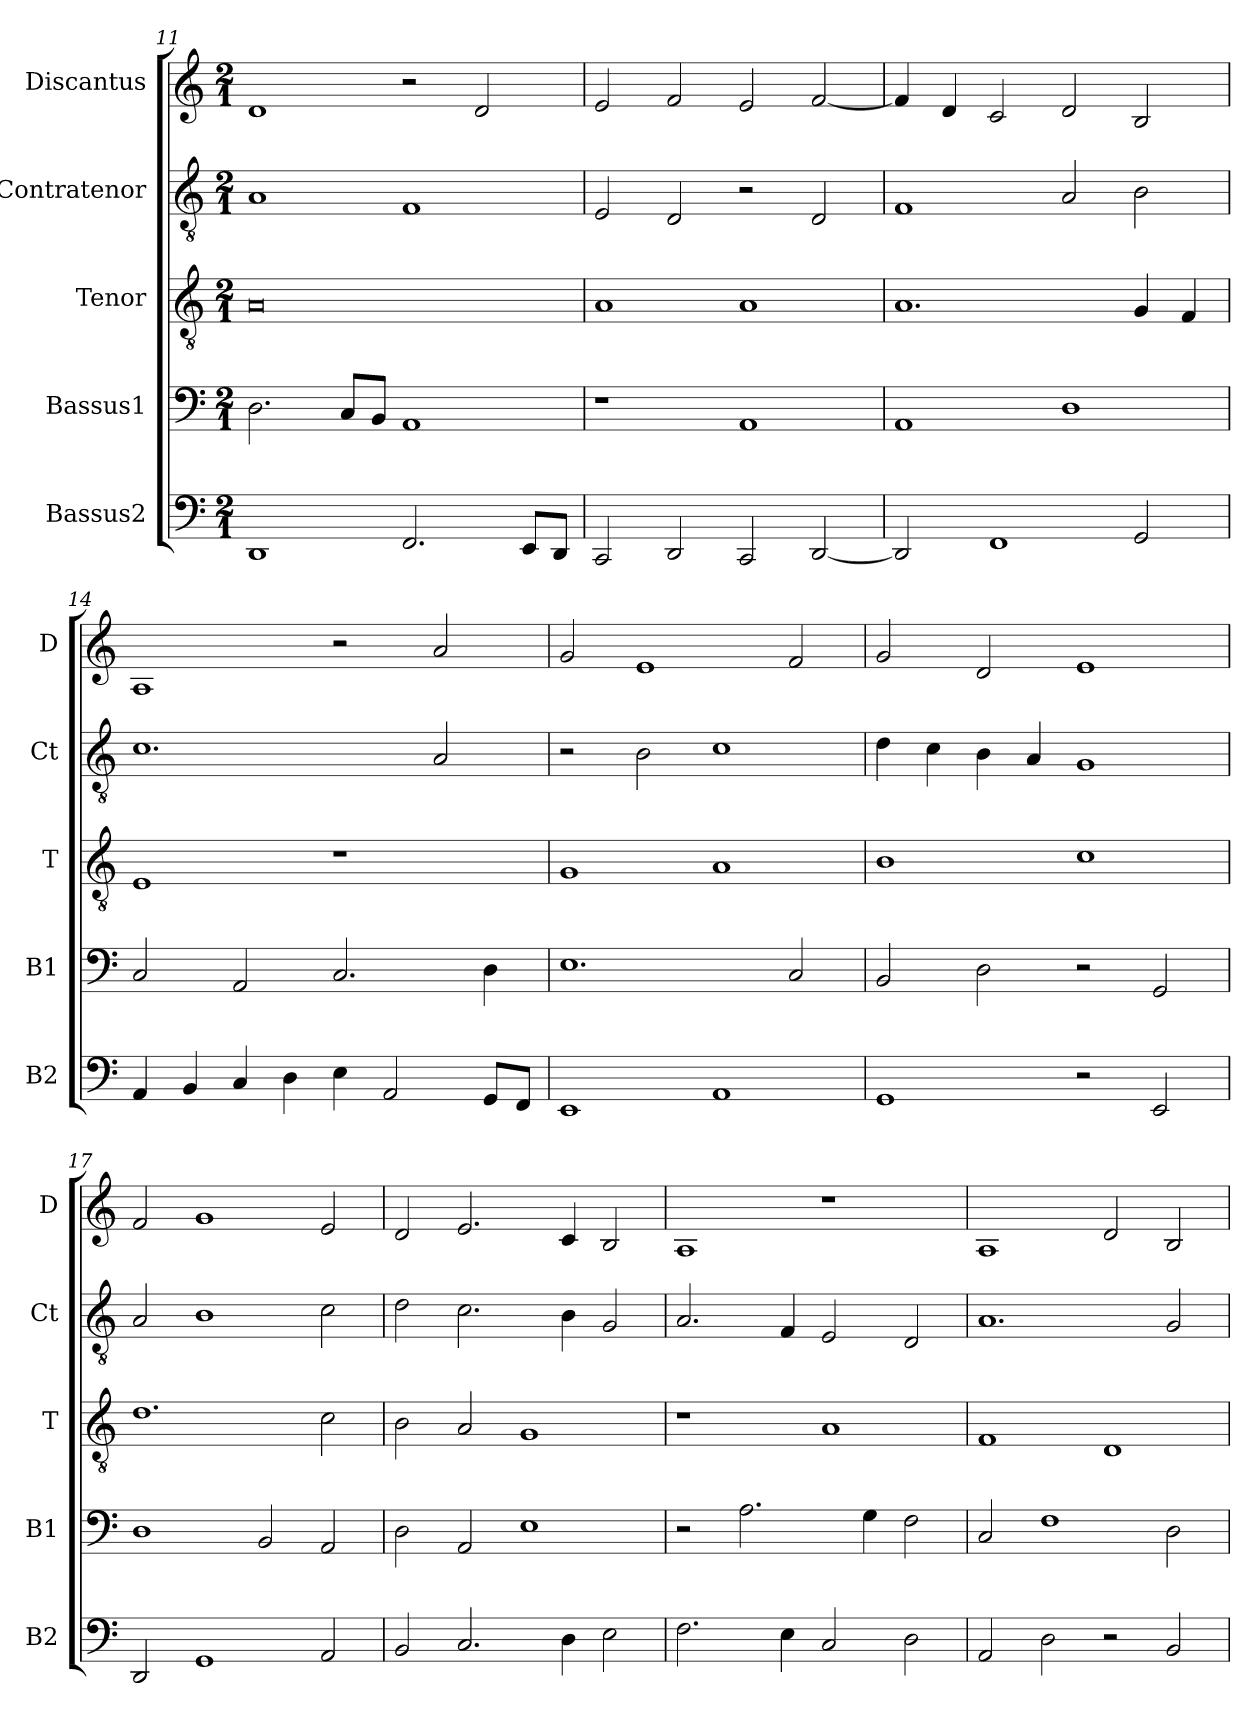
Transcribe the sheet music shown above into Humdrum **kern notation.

**kern	**kern	**kern	**kern	**kern
*part5	*part4	*part3	*part2	*part1
*staff5	*staff4	*staff3	*staff2	*staff1
*I"Bassus2	*I"Bassus1	*I"Tenor	*I"Contratenor	*I"Discantus
*I'B2	*I'B1	*I'T	*I'Ct	*I'D
*clefF4	*clefF4	*clefGv2	*clefGv2	*clefG2
*k[]	*k[]	*k[]	*k[]	*k[]
*M2/1	*M2/1	*M2/1	*M2/1	*M2/1
=11	=11	=11	=11	=11
1DD	2.D\	0A	1A	1d
.	8C/L	.	.	.
.	8BB/J	.	.	.
2.FF/	1AA	.	1F	2r
.	.	.	.	2d/
8EE/L	.	.	.	.
8DD/J	.	.	.	.
=12	=12	=12	=12	=12
2CC/	1r	1A	2E/	2e/
2DD/	.	.	2D/	2f/
2CC/	1AA	1A	2r	2e/
[2DD/	.	.	2D/	[2f/
=13	=13	=13	=13	=13
2DD/]	1AA	1.A	1F	4f/]
.	.	.	.	4d/
1FF	.	.	.	2c/
.	1D	.	2A/	2d/
2GG/	.	4G/	2B\	2B/
.	.	4F/	.	.
=14	=14	=14	=14	=14
4AA/	2C/	1E	1.c	1A
4BB/	.	.	.	.
4C/	2AA/	.	.	.
4D\	.	.	.	.
4E\	2.C/	1r	.	2r
2AA/	.	.	.	.
.	.	.	2A/	2a/
8GG/L	4D\	.	.	.
8FF/J	.	.	.	.
=15	=15	=15	=15	=15
1EE	1.E	1G	2r	2g/
.	.	.	2B\	1e
1AA	.	1A	1c	.
.	2C/	.	.	2f/
=16	=16	=16	=16	=16
1GG	2BB/	1B	4d\	2g/
.	.	.	4c\	.
.	2D\	.	4B\	2d/
.	.	.	4A/	.
2r	2r	1c	1G	1e
2EE/	2GG/	.	.	.
=17	=17	=17	=17	=17
2DD/	1D	1.d	2A/	2f/
1GG	.	.	1B	1g
.	2BB/	.	.	.
2AA/	2AA/	2c\	2c\	2e/
=18	=18	=18	=18	=18
2BB/	2D\	2B\	2d\	2d/
2.C/	2AA/	2A/	2.c\	2.e/
.	1E	1G	.	.
4D\	.	.	4B\	4c/
2E\	.	.	2G/	2B/
=19	=19	=19	=19	=19
2.F\	2r	1r	2.A/	1A
.	2.A\	.	.	.
4E\	.	.	4F/	.
2C/	.	1A	2E/	1r
.	4G\	.	.	.
2D\	2F\	.	2D/	.
=20	=20	=20	=20	=20
2AA/	2C/	1F	1.A	1A
2D\	1F	.	.	.
2r	.	1D	.	2d/
2BB/	2D\	.	2G/	2B/
=	=	=	=	=
*-	*-	*-	*-	*-
